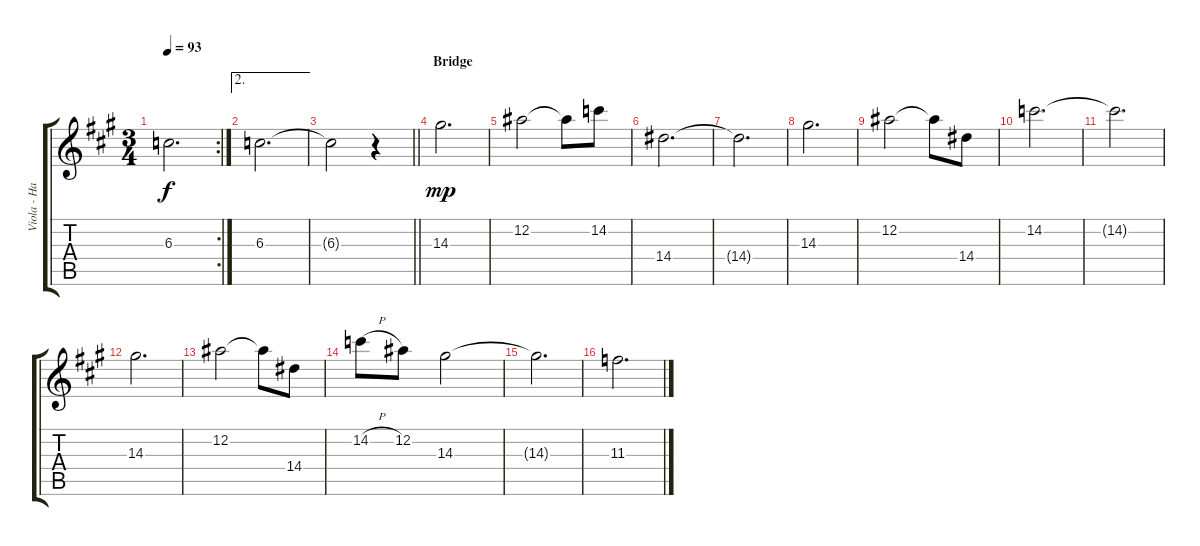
\track ("Viola - Hamiltone" "Viola - Ha") {instrument overdrivenguitar}
\staff {score tabs}
\tuning (Eb4 Bb3 Gb3 Db3 Ab2 Eb2) {hide}
\rc 2
\ts (3 4)
\tempo 93
\clef g2
\ks a
6.3{t}.2{d dy f} |
\ae 2
6.3.2{d} |
\barLineRight lightlight
6.3{t}.2 r.4 |
\section ("" "Bridge")
14.3.2{d dy mp} |
12.2.2 12.2{t}.8 14.2.8 |
14.4.2{d} |
14.4{t}.2{d} |
14.3.2{d} |
12.2.2 12.2{t}.8 14.4.8 |
14.2.2{d} |
14.2{t}.2{d} |
14.3.2{d} |
12.2.2 12.2{t}.8 14.4.8 |
14.2{h}.8 12.2.8 14.3.2 |
14.3{t}.2{d} |
11.3.2{d}
